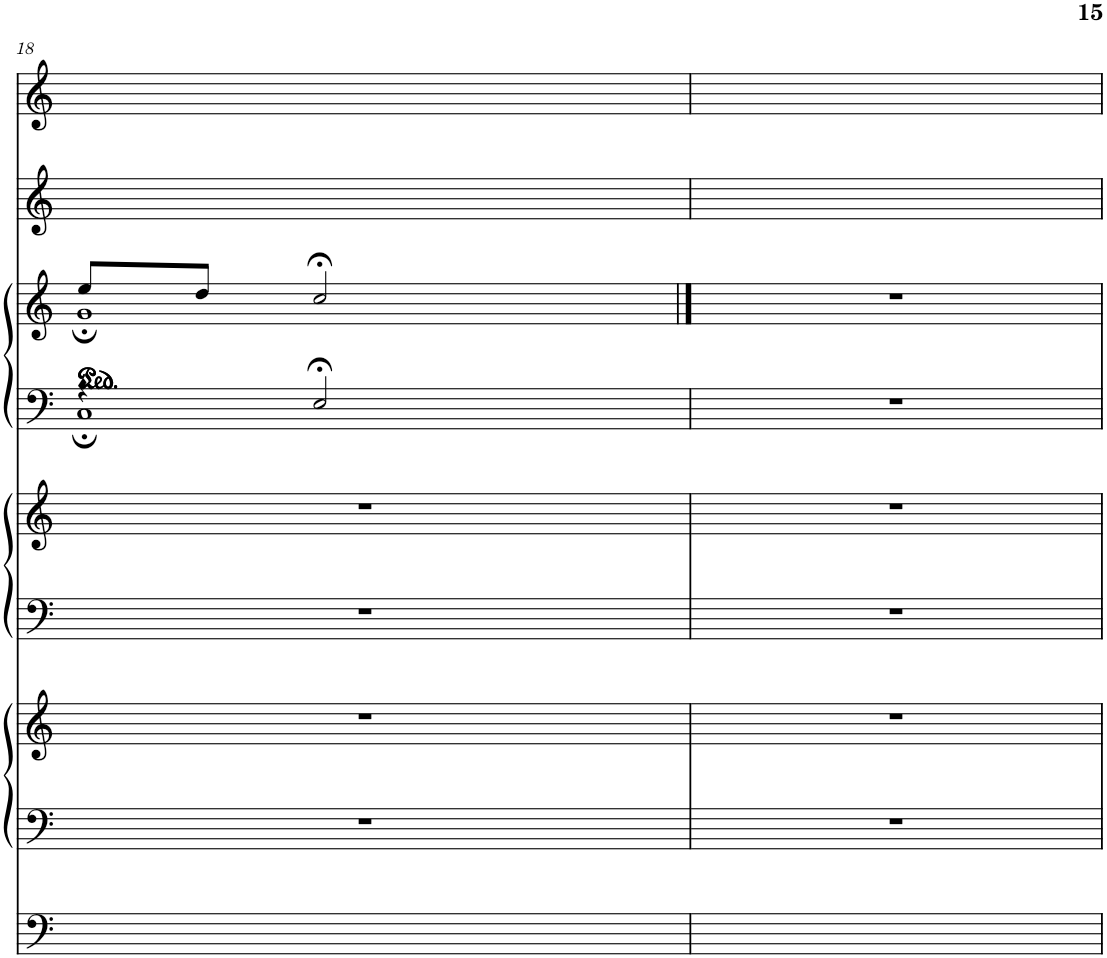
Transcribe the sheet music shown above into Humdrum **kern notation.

**kern	**kern	**kern	**kern	**kern	**kern	**kern	**kern	**kern
*part6	*part5	*part5	*part4	*part4	*part3	*part3	*part2	*part1
*staff9	*staff8	*staff7	*staff6	*staff5	*staff4	*staff3	*staff2	*staff1
*I"Voice	*I"Piano	*	*I"Piano	*	*I"Piano	*	*I"Voice	*I"Voice
*I'V	*I'Pno	*	*I'Pno	*	*I'Pno	*	*I'V	*I'V
!!LO:PB:g=z
*clefF4	*clefF4	*clefG2	*clefF4	*clefG2	*clefF4	*clefG2	*clefG2	*clefG2
*k[]	*k[]	*k[]	*k[]	*k[]	*k[]	*k[]	*k[]	*k[]
*M4/4	*	*	*	*	*M4/4	*M4/4	*M4/4	*M4/4
=18	=18	=18	=18	=18	=18	=18	=18	=18
*	*	*	*	*	*^	*^	*	*
1ryy	1r	1r	1r	1r	4r	1C;	8ee/L	1g;	1ryy	1ryy
.	.	.	.	.	.	.	8dd/J	.	.	.
.	.	.	.	.	2E;</	.	2cc;</	.	.	.
.	.	.	.	.	4ryy	.	4ryy	.	.	.
*	*	*	*	*	*v	*v	*	*	*	*
*	*	*	*	*	*	*v	*v	*	*
=19	=19	=19	=19	=19	=19	=19	=19	=19
1ryy	1r	1r	1r	1r	1r	1r	1ryy	1ryy
=	=	=	=	=	=	=	=	=
*-	*-	*-	*-	*-	*-	*-	*-	*-
